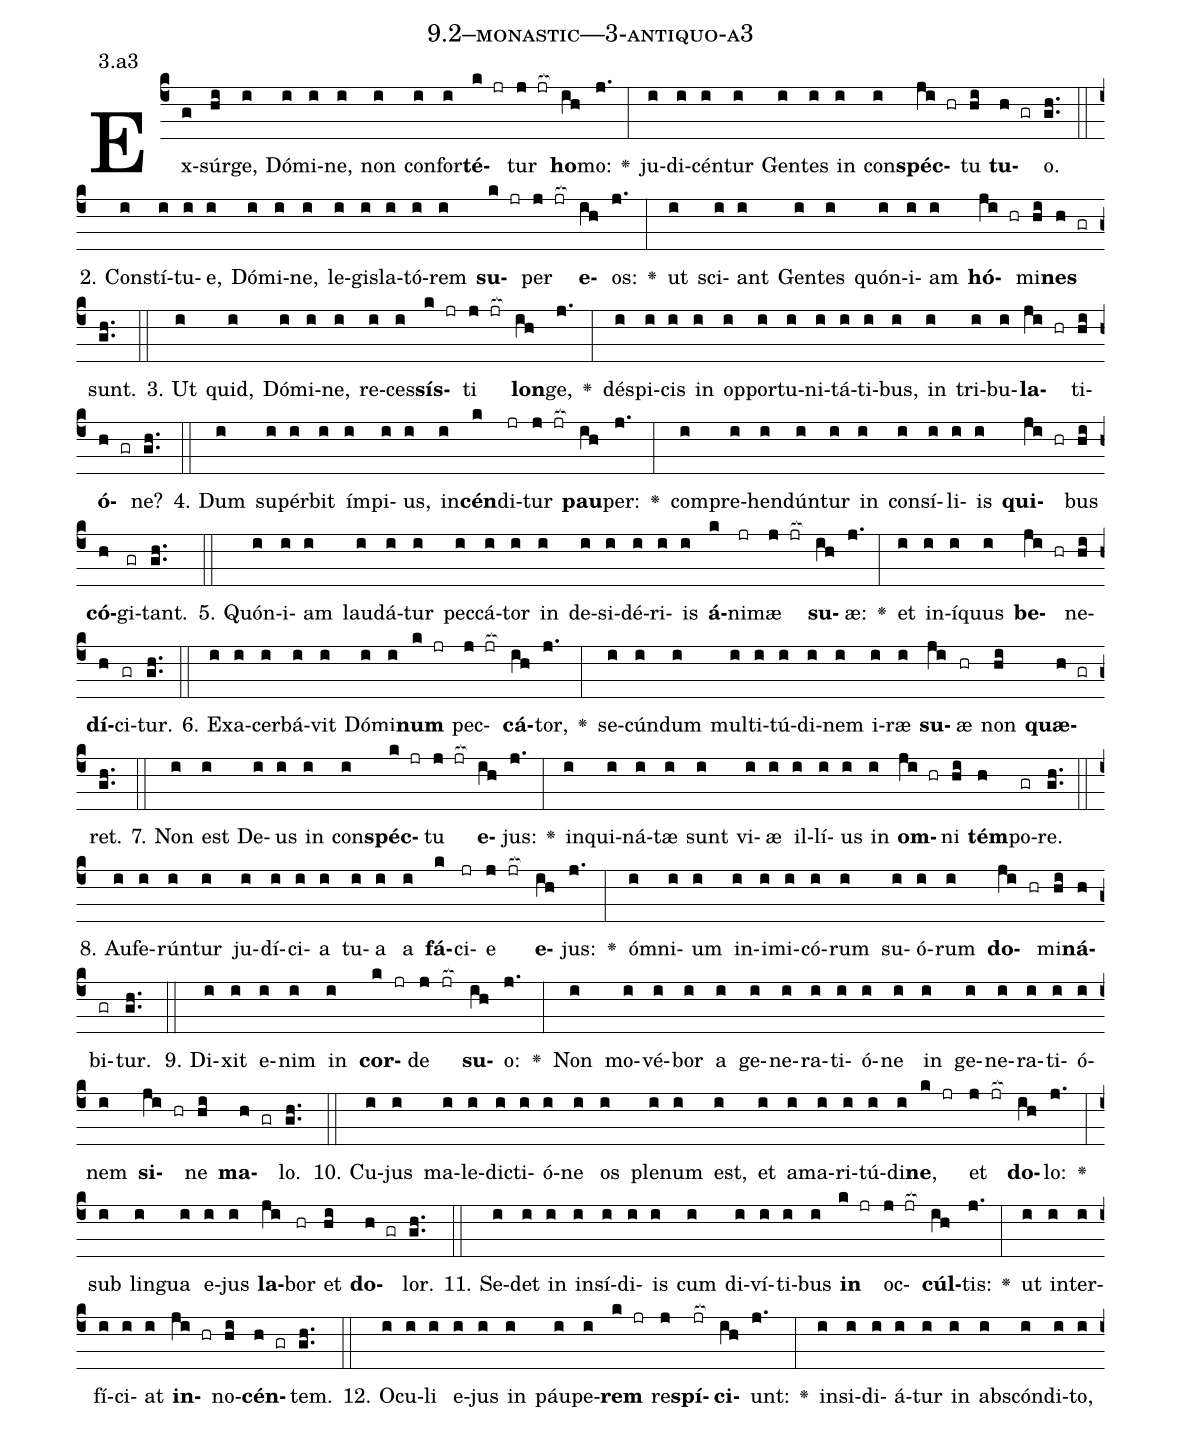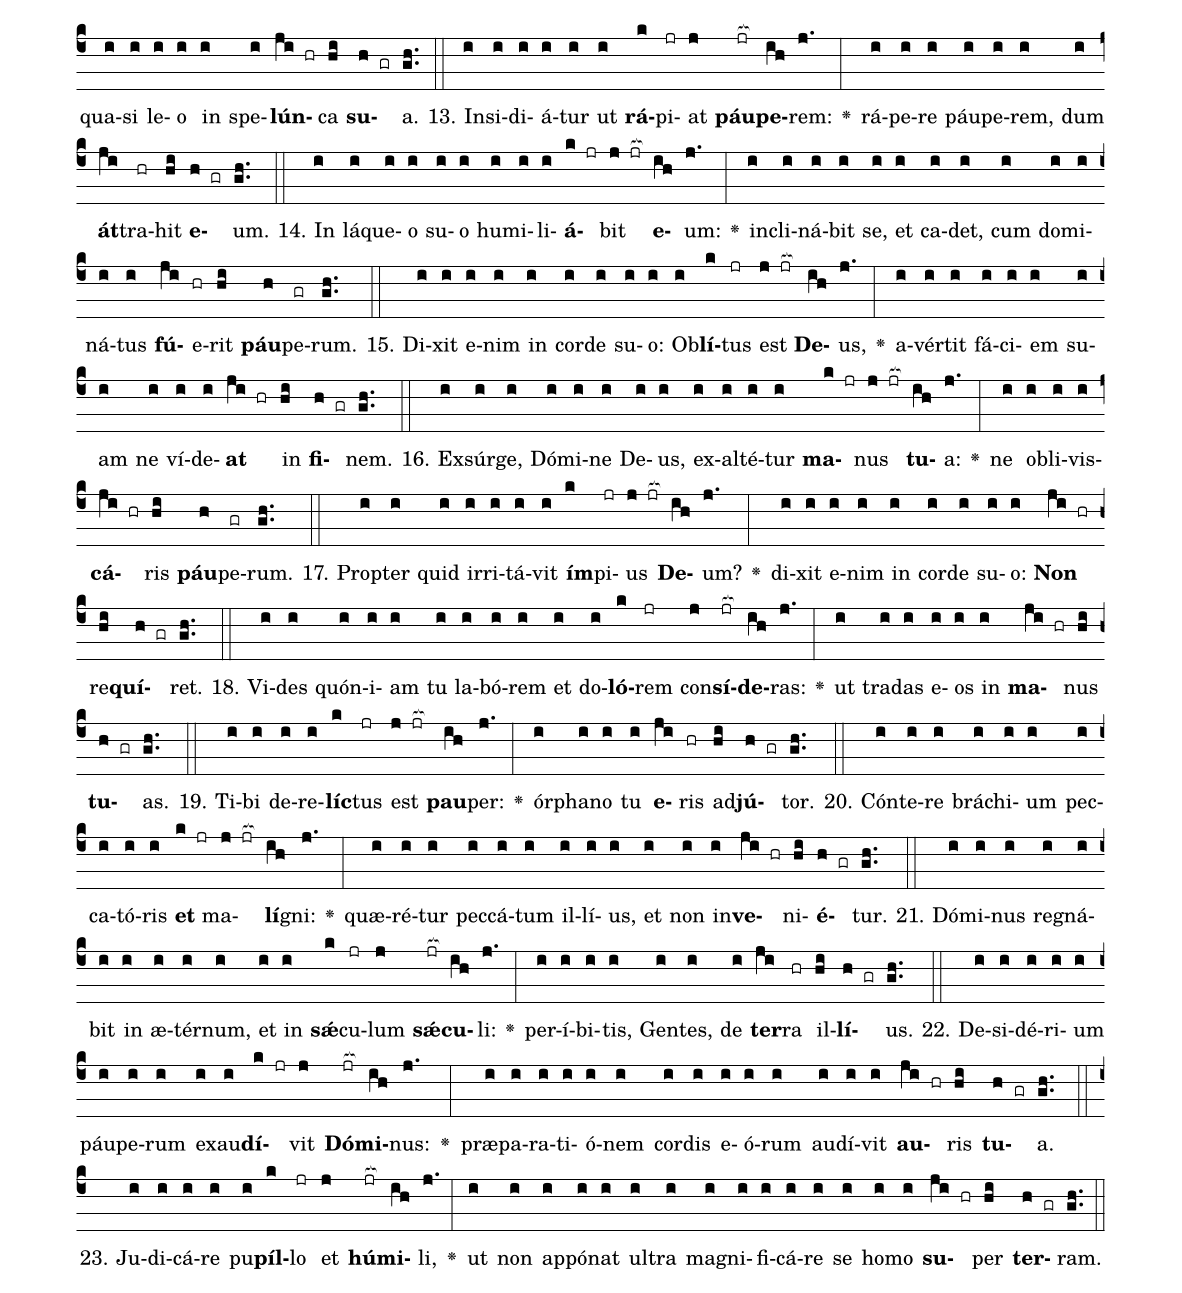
name: 9.2--monastic---3-antiquo-a3;
annotation: 3.a3;
%%
(c4)Ex(g)súr(hi)ge,(i) Dó(i)mi(i)ne,(i) non(i) con(i)for(i)<b>té</b>(k jr)tur(j jr[ocb:1{]) <b>ho</b>(ih[ocb:0}])mo:(j.) <v>\greheightstar</v>(:) ju(i)di(i)cén(i)tur(i) Gen(i)tes(i) in(i) con(i)<b>spéc</b>(ji hr)tu(hi) <b>tu</b>(h gr)o.(gh..) (::)
2. Con(i)stí(i)tu(i)e,(i) Dó(i)mi(i)ne,(i) le(i)gis(i)la(i)tó(i)rem(i) <b>su</b>(k jr)per(j jr[ocb:1{]) <b>e</b>(ih[ocb:0}])os:(j.) <v>\greheightstar</v>(:) ut(i) sci(i)ant(i) Gen(i)tes(i) quón(i)i(i)am(i) <b>hó</b>(ji hr)mi(hi)<b>nes</b>(h gr) sunt.(gh..) (::)
3. Ut(i) quid,(i) Dó(i)mi(i)ne,(i) re(i)ces(i)<b>sís</b>(k jr)ti(j jr[ocb:1{]) <b>lon</b>(ih[ocb:0}])ge,(j.) <v>\greheightstar</v>(:) dé(i)spi(i)cis(i) in(i) op(i)por(i)tu(i)ni(i)tá(i)ti(i)bus,(i) in(i) tri(i)bu(i)<b>la</b>(ji hr)ti(hi)<b>ó</b>(h gr)ne?(gh..) (::)
4. Dum(i) su(i)pér(i)bit(i) ím(i)pi(i)us,(i) in(i)<b>cén</b>(k)di(jr)tur(j jr[ocb:1{]) <b>pau</b>(ih[ocb:0}])per:(j.) <v>\greheightstar</v>(:) com(i)pre(i)hen(i)dún(i)tur(i) in(i) con(i)sí(i)li(i)is(i) <b>qui</b>(ji hr)bus(hi) <b>có</b>(h)gi(gr)tant.(gh..) (::)
5. Quón(i)i(i)am(i) lau(i)dá(i)tur(i) pec(i)cá(i)tor(i) in(i) de(i)si(i)dé(i)ri(i)is(i) <b>á</b>(k)ni(jr)mæ(j jr[ocb:1{]) <b>su</b>(ih[ocb:0}])æ:(j.) <v>\greheightstar</v>(:) et(i) in(i)í(i)quus(i) <b>be</b>(ji hr)ne(hi)<b>dí</b>(h)ci(gr)tur.(gh..) (::)
6. Ex(i)a(i)cer(i)bá(i)vit(i) Dó(i)mi(i)<b>num</b>(k jr) pec(j jr[ocb:1{])<b>cá</b>(ih[ocb:0}])tor,(j.) <v>\greheightstar</v>(:) se(i)cún(i)dum(i) mul(i)ti(i)tú(i)di(i)nem(i) i(i)ræ(i) <b>su</b>(ji)æ(hr) non(hi) <b>quæ</b>(h gr)ret.(gh..) (::)
7. Non(i) est(i) De(i)us(i) in(i) con(i)<b>spéc</b>(k jr)tu(j jr[ocb:1{]) <b>e</b>(ih[ocb:0}])jus:(j.) <v>\greheightstar</v>(:) in(i)qui(i)ná(i)tæ(i) sunt(i) vi(i)æ(i) il(i)lí(i)us(i) in(i) <b>om</b>(ji hr)ni(hi) <b>tém</b>(h)po(gr)re.(gh..) (::)
8. Au(i)fe(i)rún(i)tur(i) ju(i)dí(i)ci(i)a(i) tu(i)a(i) a(i) <b>fá</b>(k)ci(jr)e(j jr[ocb:1{]) <b>e</b>(ih[ocb:0}])jus:(j.) <v>\greheightstar</v>(:) óm(i)ni(i)um(i) in(i)i(i)mi(i)có(i)rum(i) su(i)ó(i)rum(i) <b>do</b>(ji hr)mi(hi)<b>ná</b>(h)bi(gr)tur.(gh..) (::)
9. Di(i)xit(i) e(i)nim(i) in(i) <b>cor</b>(k jr)de(j jr[ocb:1{]) <b>su</b>(ih[ocb:0}])o:(j.) <v>\greheightstar</v>(:) Non(i) mo(i)vé(i)bor(i) a(i) ge(i)ne(i)ra(i)ti(i)ó(i)ne(i) in(i) ge(i)ne(i)ra(i)ti(i)ó(i)nem(i) <b>si</b>(ji hr)ne(hi) <b>ma</b>(h gr)lo.(gh..) (::)
10. Cu(i)jus(i) ma(i)le(i)dic(i)ti(i)ó(i)ne(i) os(i) ple(i)num(i) est,(i) et(i) a(i)ma(i)ri(i)tú(i)di(i)<b>ne</b>,(k jr) et(j jr[ocb:1{]) <b>do</b>(ih[ocb:0}])lo:(j.) <v>\greheightstar</v>(:) sub(i) lin(i)gua(i) e(i)jus(i) <b>la</b>(ji)bor(hr) et(hi) <b>do</b>(h gr)lor.(gh..) (::)
11. Se(i)det(i) in(i) in(i)sí(i)di(i)is(i) cum(i) di(i)ví(i)ti(i)bus(i) <b>in</b>(k jr) oc(j jr[ocb:1{])<b>cúl</b>(ih[ocb:0}])tis:(j.) <v>\greheightstar</v>(:) ut(i) in(i)ter(i)fí(i)ci(i)at(i) <b>in</b>(ji hr)no(hi)<b>cén</b>(h gr)tem.(gh..) (::)
12. O(i)cu(i)li(i) e(i)jus(i) in(i) páu(i)pe(i)<b>rem</b>(k jr) re(j)<b>spí</b>(jr[ocb:1{])<b>ci</b>(ih[ocb:0}])unt:(j.) <v>\greheightstar</v>(:) in(i)si(i)di(i)á(i)tur(i) in(i) abs(i)cón(i)di(i)to,(i) qua(i)si(i) le(i)o(i) in(i) spe(i)<b>lún</b>(ji hr)ca(hi) <b>su</b>(h gr)a.(gh..) (::)
13. In(i)si(i)di(i)á(i)tur(i) ut(i) <b>rá</b>(k)pi(jr)at(j) <b>páu</b>(jr[ocb:1{])<b>pe</b>(ih[ocb:0}])rem:(j.) <v>\greheightstar</v>(:) rá(i)pe(i)re(i) páu(i)pe(i)rem,(i) dum(i) <b>át</b>(ji)tra(hr)hit(hi) <b>e</b>(h gr)um.(gh..) (::)
14. In(i) lá(i)que(i)o(i) su(i)o(i) hu(i)mi(i)li(i)<b>á</b>(k jr)bit(j jr[ocb:1{]) <b>e</b>(ih[ocb:0}])um:(j.) <v>\greheightstar</v>(:) in(i)cli(i)ná(i)bit(i) se,(i) et(i) ca(i)det,(i) cum(i) do(i)mi(i)ná(i)tus(i) <b>fú</b>(ji)e(hr)rit(hi) <b>páu</b>(h)pe(gr)rum.(gh..) (::)
15. Di(i)xit(i) e(i)nim(i) in(i) cor(i)de(i) su(i)o:(i) Ob(i)<b>lí</b>(k)tus(jr) est(j jr[ocb:1{]) <b>De</b>(ih[ocb:0}])us,(j.) <v>\greheightstar</v>(:) a(i)vér(i)tit(i) fá(i)ci(i)em(i) su(i)am(i) ne(i) ví(i)de(i)<b>at</b>(ji hr) in(hi) <b>fi</b>(h gr)nem.(gh..) (::)
16. Ex(i)súr(i)ge,(i) Dó(i)mi(i)ne(i) De(i)us,(i) ex(i)al(i)té(i)tur(i) <b>ma</b>(k jr)nus(j jr[ocb:1{]) <b>tu</b>(ih[ocb:0}])a:(j.) <v>\greheightstar</v>(:) ne(i) ob(i)li(i)vis(i)<b>cá</b>(ji hr)ris(hi) <b>páu</b>(h)pe(gr)rum.(gh..) (::)
17. Prop(i)ter(i) quid(i) ir(i)ri(i)tá(i)vit(i) <b>ím</b>(k)pi(jr)us(j jr[ocb:1{]) <b>De</b>(ih[ocb:0}])um?(j.) <v>\greheightstar</v>(:) di(i)xit(i) e(i)nim(i) in(i) cor(i)de(i) su(i)o:(i) <b>Non</b>(ji hr) re(hi)<b>quí</b>(h gr)ret.(gh..) (::)
18. Vi(i)des(i) quón(i)i(i)am(i) tu(i) la(i)bó(i)rem(i) et(i) do(i)<b>ló</b>(k)rem(jr) con(j)<b>sí</b>(jr[ocb:1{])<b>de</b>(ih[ocb:0}])ras:(j.) <v>\greheightstar</v>(:) ut(i) tra(i)das(i) e(i)os(i) in(i) <b>ma</b>(ji hr)nus(hi) <b>tu</b>(h gr)as.(gh..) (::)
19. Ti(i)bi(i) de(i)re(i)<b>líc</b>(k)tus(jr) est(j jr[ocb:1{]) <b>pau</b>(ih[ocb:0}])per:(j.) <v>\greheightstar</v>(:) ór(i)pha(i)no(i) tu(i) <b>e</b>(ji)ris(hr) ad(hi)<b>jú</b>(h gr)tor.(gh..) (::)
20. Cón(i)te(i)re(i) brá(i)chi(i)um(i) pec(i)ca(i)tó(i)ris(i) <b>et</b>(k jr) ma(j jr[ocb:1{])<b>lí</b>(ih[ocb:0}])gni:(j.) <v>\greheightstar</v>(:) quæ(i)ré(i)tur(i) pec(i)cá(i)tum(i) il(i)lí(i)us,(i) et(i) non(i) in(i)<b>ve</b>(ji hr)ni(hi)<b>é</b>(h gr)tur.(gh..) (::)
21. Dó(i)mi(i)nus(i) re(i)gná(i)bit(i) in(i) æ(i)tér(i)num,(i) et(i) in(i) <b>sǽ</b>(k)cu(jr)lum(j) <b>sǽ</b>(jr[ocb:1{])<b>cu</b>(ih[ocb:0}])li:(j.) <v>\greheightstar</v>(:) per(i)í(i)bi(i)tis,(i) Gen(i)tes,(i) de(i) <b>ter</b>(ji)ra(hr) il(hi)<b>lí</b>(h gr)us.(gh..) (::)
22. De(i)si(i)dé(i)ri(i)um(i) páu(i)pe(i)rum(i) ex(i)au(i)<b>dí</b>(k jr)vit(j) <b>Dó</b>(jr[ocb:1{])<b>mi</b>(ih[ocb:0}])nus:(j.) <v>\greheightstar</v>(:) præ(i)pa(i)ra(i)ti(i)ó(i)nem(i) cor(i)dis(i) e(i)ó(i)rum(i) au(i)dí(i)vit(i) <b>au</b>(ji hr)ris(hi) <b>tu</b>(h gr)a.(gh..) (::)
23. Ju(i)di(i)cá(i)re(i) pu(i)<b>píl</b>(k)lo(jr) et(j) <b>hú</b>(jr[ocb:1{])<b>mi</b>(ih[ocb:0}])li,(j.) <v>\greheightstar</v>(:) ut(i) non(i) ap(i)pó(i)nat(i) ul(i)tra(i) ma(i)gni(i)fi(i)cá(i)re(i) se(i) ho(i)mo(i) <b>su</b>(ji hr)per(hi) <b>ter</b>(h gr)ram.(gh..) (::)
